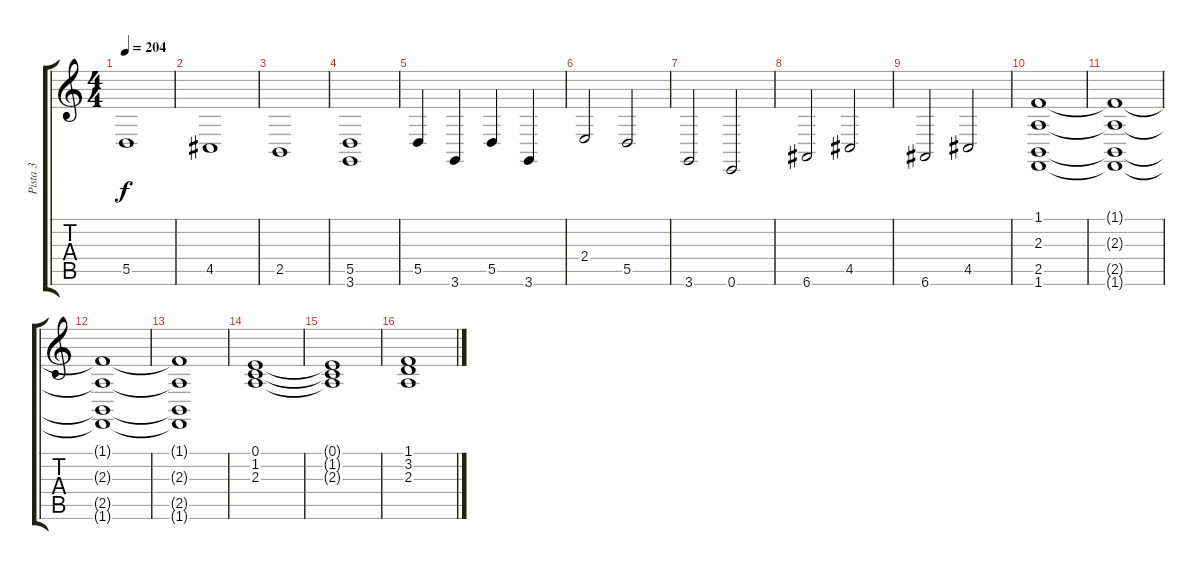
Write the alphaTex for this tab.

\track ("Pista 3" "Pista 3") {instrument reedorgan}
\staff {score tabs}
\tuning (E4 B3 G3 D3 A2 E2) {hide}
\ts (4 4)
\tempo 204
\clef g2
\ks c
5.5{t}.1{dy f} |
4.5.1 |
2.5.1 |
(5.5 3.6).1 |
5.5.4 3.6.4 5.5.4 3.6.4 |
2.4.2 5.5.2 |
3.6.2 0.6.2 |
6.6.2 4.5.2 |
6.6.2 4.5.2 |
(1.1 2.3 2.5 1.6).1 |
(1.1{t} 2.3{t} 2.5{t} 1.6{t}).1 |
(1.1{t} 2.3{t} 2.5{t} 1.6{t}).1 |
(1.1{t} 2.3{t} 2.5{t} 1.6{t}).1 |
(0.1 1.2 2.3).1 |
(0.1{t} 1.2{t} 2.3{t}).1 |
(1.1 3.2 2.3).1
